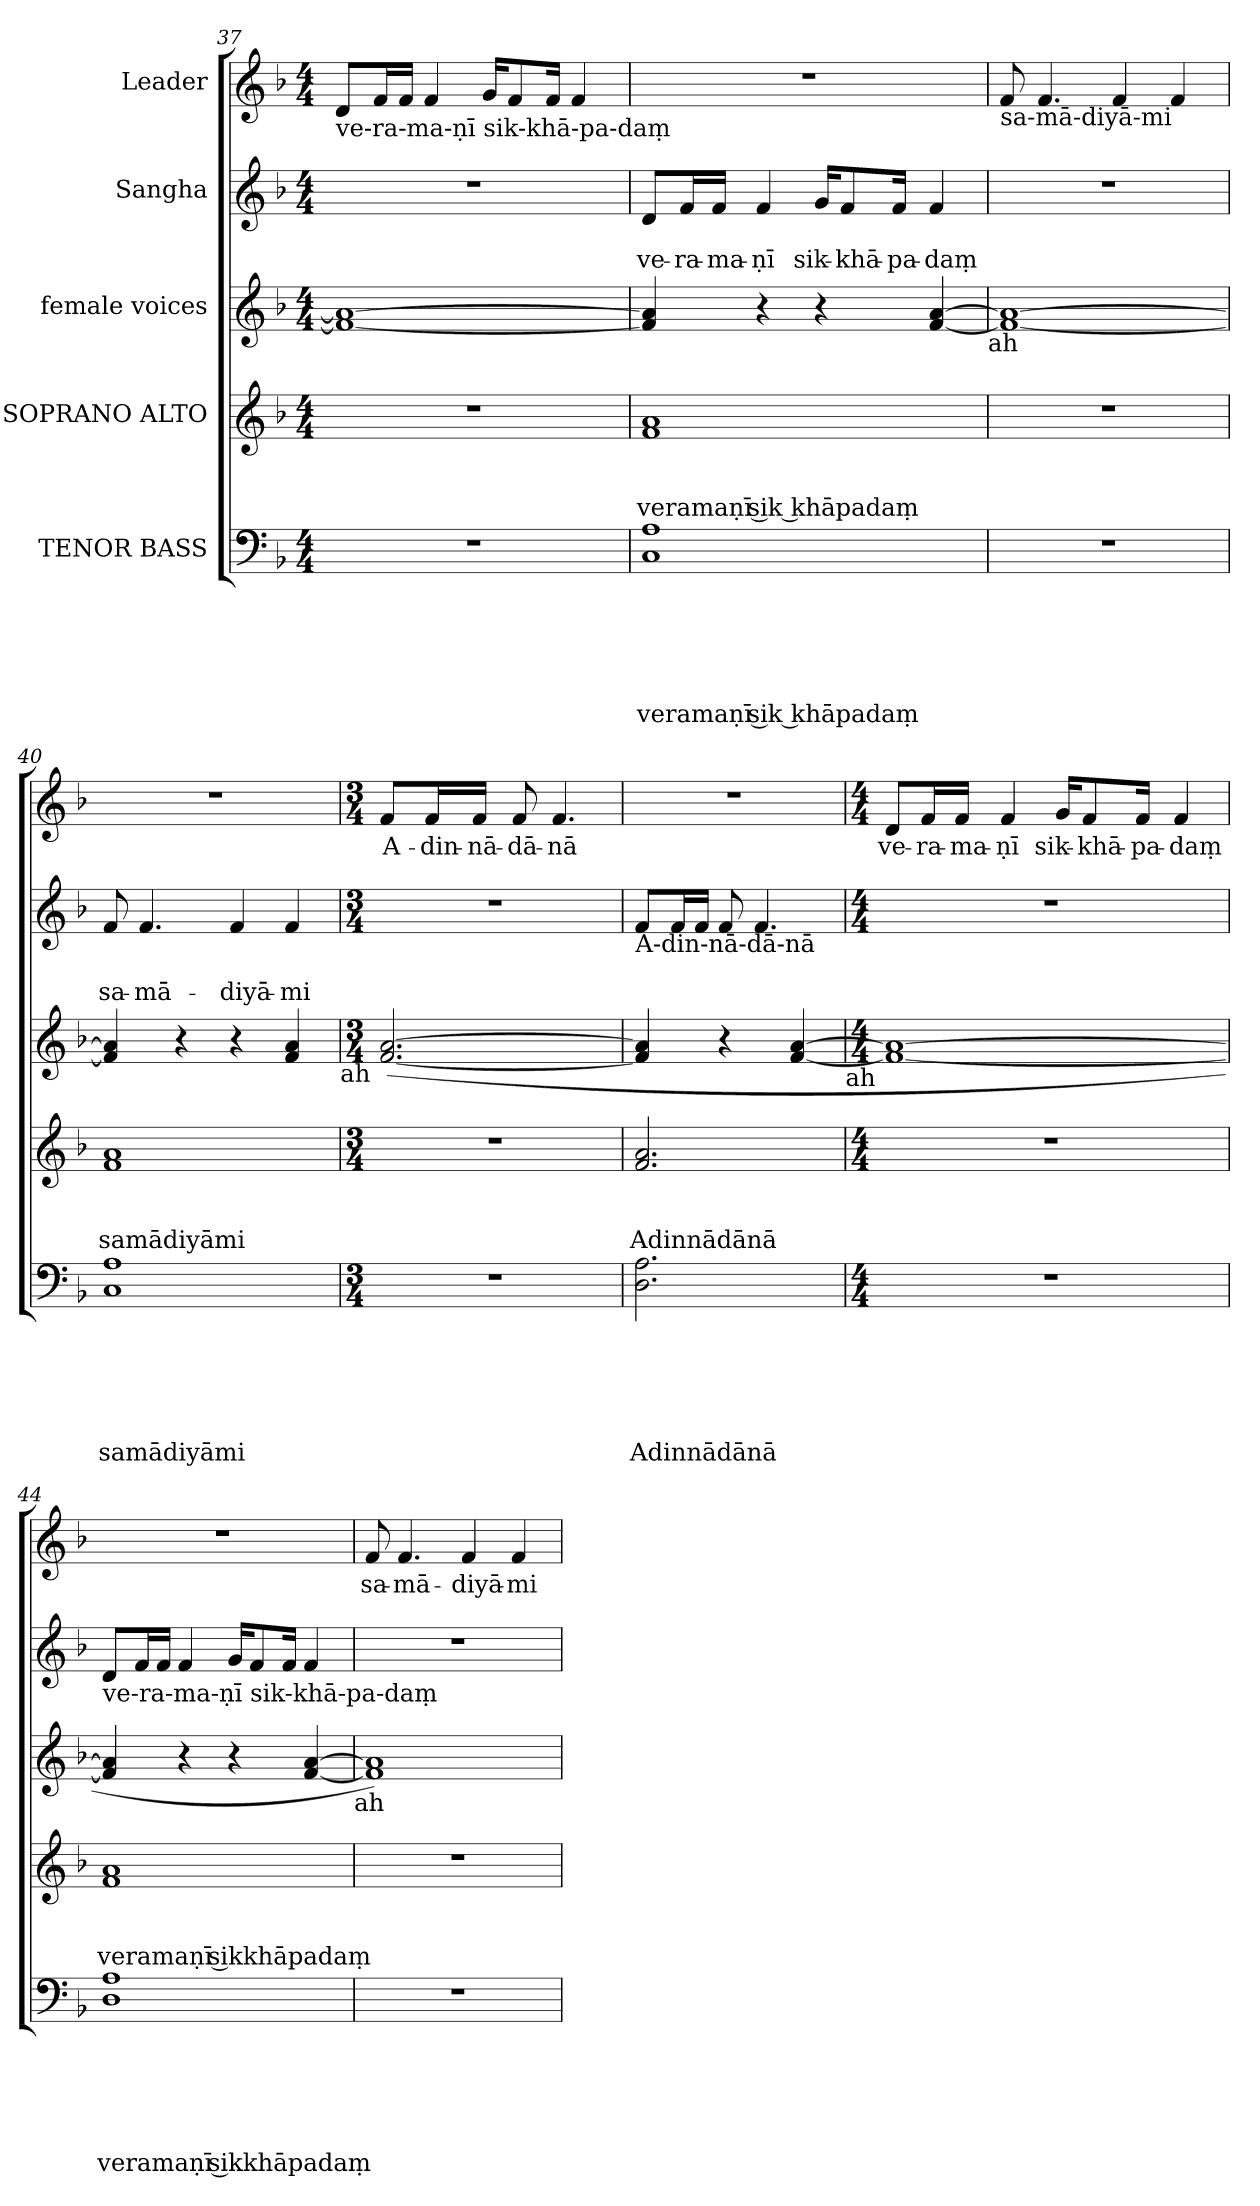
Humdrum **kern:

**kern	**text	**text	**text	**text	**text	**text	**kern	**text	**text	**text	**kern	**kern	**text	**text	**kern	**text
*part5	*part5	*part5	*part5	*part5	*part5	*part5	*part4	*part4	*part4	*part4	*part3	*part2	*part2	*part2	*part1	*part1
*staff5	*staff5	*staff5	*staff5	*staff5	*staff5	*staff5	*staff4	*staff4	*staff4	*staff4	*staff3	*staff2	*staff2	*staff2	*staff1	*staff1
*I"TENOR BASS	*	*	*	*	*	*	*I"SOPRANO ALTO	*	*	*	*I"female voices	*I"Sangha	*	*	*I"Leader	*
*clefF4	*	*	*	*	*	*	*clefG2	*	*	*	*clefG2	*clefG2	*	*	*clefG2	*
*k[b-]	*	*	*	*	*	*	*k[b-]	*	*	*	*k[b-]	*k[b-]	*	*	*k[b-]	*
*F:	*	*	*	*	*	*	*F:	*	*	*	*F:	*F:	*	*	*F:	*
*M4/4	*	*	*	*	*	*	*M4/4	*	*	*	*M4/4	*M4/4	*	*	*M4/4	*
=37	=37	=37	=37	=37	=37	=37	=37	=37	=37	=37	=37	=37	=37	=37	=37	=37
!	!	!	!	!	!	!	!	!	!	!	!	!	!	!	!LO:TX:b:t=ve-ra-ma-ṇī sik-khā-pa-daṃ	!
1r	.	.	.	.	.	.	1r	.	.	.	1f_ 1a_	1r	.	.	8d/L	.
.	.	.	.	.	.	.	.	.	.	.	.	.	.	.	16f/L	.
.	.	.	.	.	.	.	.	.	.	.	.	.	.	.	16f/JJ	.
.	.	.	.	.	.	.	.	.	.	.	.	.	.	.	4f/	.
.	.	.	.	.	.	.	.	.	.	.	.	.	.	.	16g/KL	.
.	.	.	.	.	.	.	.	.	.	.	.	.	.	.	8f/	.
.	.	.	.	.	.	.	.	.	.	.	.	.	.	.	16f/Jk	.
.	.	.	.	.	.	.	.	.	.	.	.	.	.	.	4f/	.
=38	=38	=38	=38	=38	=38	=38	=38	=38	=38	=38	=38	=38	=38	=38	=38	=38
!	!	!	!	!	!	!LO:LY:b	!	!	!	!LO:LY:b	!	!	!	!LO:LY:b	!	!
1C 1A	.	.	.	.	.	veramaṇī sik khāpadaṃ	1f 1a	.	.	veramaṇī sik khāpadaṃ	4f/] 4a/]	8d/L	.	ve-	1r	.
!	!	!	!	!	!	!	!	!	!	!	!	!	!	!LO:LY:b	!	!
.	.	.	.	.	.	.	.	.	.	.	.	16f/L	.	-ra-	.	.
!	!	!	!	!	!	!	!	!	!	!	!	!	!	!LO:LY:b	!	!
.	.	.	.	.	.	.	.	.	.	.	.	16f/JJ	.	-ma-	.	.
!	!	!	!	!	!	!	!	!	!	!	!	!	!	!LO:LY:b:rj	!	!
.	.	.	.	.	.	.	.	.	.	.	4r	4f/	.	-ṇī	.	.
!	!	!	!	!	!	!	!	!	!	!	!	!	!	!LO:LY:b	!	!
.	.	.	.	.	.	.	.	.	.	.	4r	16g/KL	.	sik-	.	.
!	!	!	!	!	!	!	!	!	!	!	!	!	!	!LO:LY:b	!	!
.	.	.	.	.	.	.	.	.	.	.	.	8f/	.	-khā-	.	.
!	!	!	!	!	!	!	!	!	!	!	!	!	!	!LO:LY:b	!	!
.	.	.	.	.	.	.	.	.	.	.	.	16f/Jk	.	-pa-	.	.
!	!	!	!	!	!	!	!	!	!	!	!	!	!	!LO:LY:b:rj	!	!
.	.	.	.	.	.	.	.	.	.	.	[<4f/ [>4a/	4f/	.	-daṃ	.	.
!	!	!	!	!	!	!	!	!	!	!	!LO:TX:b:t=ah	!	!	!	!	!
=39	=39	=39	=39	=39	=39	=39	=39	=39	=39	=39	=39	=39	=39	=39	=39	=39
!	!	!	!	!	!	!	!	!	!	!	!	!	!	!	!LO:TX:b:t=sa-mā-diyā-mi	!
1r	.	.	.	.	.	.	1r	.	.	.	1f_ 1a_	1r	.	.	8f/	.
.	.	.	.	.	.	.	.	.	.	.	.	.	.	.	4.f/	.
.	.	.	.	.	.	.	.	.	.	.	.	.	.	.	4f/	.
.	.	.	.	.	.	.	.	.	.	.	.	.	.	.	4f/	.
=40	=40	=40	=40	=40	=40	=40	=40	=40	=40	=40	=40	=40	=40	=40	=40	=40
!	!	!	!	!	!	!LO:LY:b	!	!	!	!LO:LY:b	!	!	!	!LO:LY:b	!	!
1C 1A	.	.	.	.	.	samādiyāmi	1f 1a	.	.	samādiyāmi	4f/] 4a/]	8f/	.	sa-	1r	.
!	!	!	!	!	!	!	!	!	!	!	!	!	!	!LO:LY:b:rj	!	!
.	.	.	.	.	.	.	.	.	.	.	.	4.f/	.	-mā-	.	.
.	.	.	.	.	.	.	.	.	.	.	4r	.	.	.	.	.
!	!	!	!	!	!	!	!	!	!	!	!	!	!	!LO:LY:b	!	!
.	.	.	.	.	.	.	.	.	.	.	4r	4f/	.	-diyā-	.	.
!	!	!	!	!	!	!	!	!	!	!	!	!	!	!LO:LY:b:rj	!	!
.	.	.	.	.	.	.	.	.	.	.	4f/ 4a/	4f/	.	-mi	.	.
!	!	!	!	!	!	!	!	!	!	!	!LO:TX:b:t=ah	!	!	!	!	!
!!LO:PB:g=z
=41	=41	=41	=41	=41	=41	=41	=41	=41	=41	=41	=41	=41	=41	=41	=41	=41
*M3/4	*	*	*	*	*	*	*M3/4	*	*	*	*M3/4	*M3/4	*	*	*M3/4	*
!LO:N:vis=1	!	!	!	!	!	!	!LO:N:vis=1	!	!	!	!	!LO:N:vis=1	!	!	!	!LO:LY:b
2.r	.	.	.	.	.	.	2.r	.	.	.	(<[<2.f/ [>2.a/	2.r	.	.	8f/L	-A-
!	!	!	!	!	!	!	!	!	!	!	!	!	!	!	!	!LO:LY:b
.	.	.	.	.	.	.	.	.	.	.	.	.	.	.	16f/L	-din-
!	!	!	!	!	!	!	!	!	!	!	!	!	!	!	!	!LO:LY:b
.	.	.	.	.	.	.	.	.	.	.	.	.	.	.	16f/JJ	-nā-
!	!	!	!	!	!	!	!	!	!	!	!	!	!	!	!	!LO:LY:b
.	.	.	.	.	.	.	.	.	.	.	.	.	.	.	8f/	-dā-
!	!	!	!	!	!	!	!	!	!	!	!	!	!	!	!	!LO:LY:b:rj
.	.	.	.	.	.	.	.	.	.	.	.	.	.	.	4.f/	-nā
=42	=42	=42	=42	=42	=42	=42	=42	=42	=42	=42	=42	=42	=42	=42	=42	=42
!	!	!	!	!	!	!	!	!	!	!	!	!LO:TX:b:t=A-din-nā-dā-nā	!	!	!	!
!	!	!	!	!	!	!LO:LY:b	!	!	!	!LO:LY:b	!	!	!	!	!LO:N:vis=1	!
2.D\ 2.A\	.	.	.	.	.	Adinnādānā	2.f/ 2.a/	.	.	Adinnādānā	4f/] 4a/]	8f/L	.	.	2.r	.
.	.	.	.	.	.	.	.	.	.	.	.	16f/L	.	.	.	.
.	.	.	.	.	.	.	.	.	.	.	.	16f/JJ	.	.	.	.
.	.	.	.	.	.	.	.	.	.	.	4r	8f/	.	.	.	.
.	.	.	.	.	.	.	.	.	.	.	.	4.f/	.	.	.	.
.	.	.	.	.	.	.	.	.	.	.	[<4f/ [>4a/	.	.	.	.	.
!	!	!	!	!	!	!	!	!	!	!	!LO:TX:b:t=ah	!	!	!	!	!
=43	=43	=43	=43	=43	=43	=43	=43	=43	=43	=43	=43	=43	=43	=43	=43	=43
*M4/4	*	*	*	*	*	*	*M4/4	*	*	*	*M4/4	*M4/4	*	*	*M4/4	*
!	!	!	!	!	!	!	!	!	!	!	!	!	!	!	!	!LO:LY:b
1r	.	.	.	.	.	.	1r	.	.	.	1f_ 1a_	1r	.	.	8d/L	ve-
!	!	!	!	!	!	!	!	!	!	!	!	!	!	!	!	!LO:LY:b
.	.	.	.	.	.	.	.	.	.	.	.	.	.	.	16f/L	-ra-
!	!	!	!	!	!	!	!	!	!	!	!	!	!	!	!	!LO:LY:b
.	.	.	.	.	.	.	.	.	.	.	.	.	.	.	16f/JJ	-ma-
!	!	!	!	!	!	!	!	!	!	!	!	!	!	!	!	!LO:LY:b:rj
.	.	.	.	.	.	.	.	.	.	.	.	.	.	.	4f/	-ṇī
!	!	!	!	!	!	!	!	!	!	!	!	!	!	!	!	!LO:LY:b
.	.	.	.	.	.	.	.	.	.	.	.	.	.	.	16g/KL	sik-
!	!	!	!	!	!	!	!	!	!	!	!	!	!	!	!	!LO:LY:b
.	.	.	.	.	.	.	.	.	.	.	.	.	.	.	8f/	-khā-
!	!	!	!	!	!	!	!	!	!	!	!	!	!	!	!	!LO:LY:b
.	.	.	.	.	.	.	.	.	.	.	.	.	.	.	16f/Jk	-pa-
!	!	!	!	!	!	!	!	!	!	!	!	!	!	!	!	!LO:LY:b:rj
.	.	.	.	.	.	.	.	.	.	.	.	.	.	.	4f/	-daṃ
=44	=44	=44	=44	=44	=44	=44	=44	=44	=44	=44	=44	=44	=44	=44	=44	=44
!	!	!	!	!	!	!	!	!	!	!	!	!LO:TX:b:t=ve-ra-ma-ṇī sik-khā-pa-daṃ	!	!	!	!
!	!	!	!	!	!	!LO:LY:b	!	!	!	!LO:LY:b	!	!	!	!	!	!
1D 1A	.	.	.	.	.	veramaṇī sikkhāpadaṃ	1f 1a	.	.	veramaṇī sikkhāpadaṃ	4f/] 4a/]	8d/L	.	.	1r	.
.	.	.	.	.	.	.	.	.	.	.	.	16f/L	.	.	.	.
.	.	.	.	.	.	.	.	.	.	.	.	16f/JJ	.	.	.	.
.	.	.	.	.	.	.	.	.	.	.	4r	4f/	.	.	.	.
.	.	.	.	.	.	.	.	.	.	.	4r	16g/KL	.	.	.	.
.	.	.	.	.	.	.	.	.	.	.	.	8f/	.	.	.	.
.	.	.	.	.	.	.	.	.	.	.	.	16f/Jk	.	.	.	.
.	.	.	.	.	.	.	.	.	.	.	[<4f/ [>4a/	4f/	.	.	.	.
!	!	!	!	!	!	!	!	!	!	!	!LO:TX:b:t=ah	!	!	!	!	!
=45	=45	=45	=45	=45	=45	=45	=45	=45	=45	=45	=45	=45	=45	=45	=45	=45
!	!	!	!	!	!	!	!	!	!	!	!	!	!	!	!	!LO:LY:b
1r	.	.	.	.	.	.	1r	.	.	.	1f] 1a])	1r	.	.	8f/	sa-
!	!	!	!	!	!	!	!	!	!	!	!	!	!	!	!	!LO:LY:b:rj
.	.	.	.	.	.	.	.	.	.	.	.	.	.	.	4.f/	-mā-
!	!	!	!	!	!	!	!	!	!	!	!	!	!	!	!	!LO:LY:b
.	.	.	.	.	.	.	.	.	.	.	.	.	.	.	4f/	-diyā-
!	!	!	!	!	!	!	!	!	!	!	!	!	!	!	!	!LO:LY:b:rj
.	.	.	.	.	.	.	.	.	.	.	.	.	.	.	4f/	-mi
=	=	=	=	=	=	=	=	=	=	=	=	=	=	=	=	=
*-	*-	*-	*-	*-	*-	*-	*-	*-	*-	*-	*-	*-	*-	*-	*-	*-
